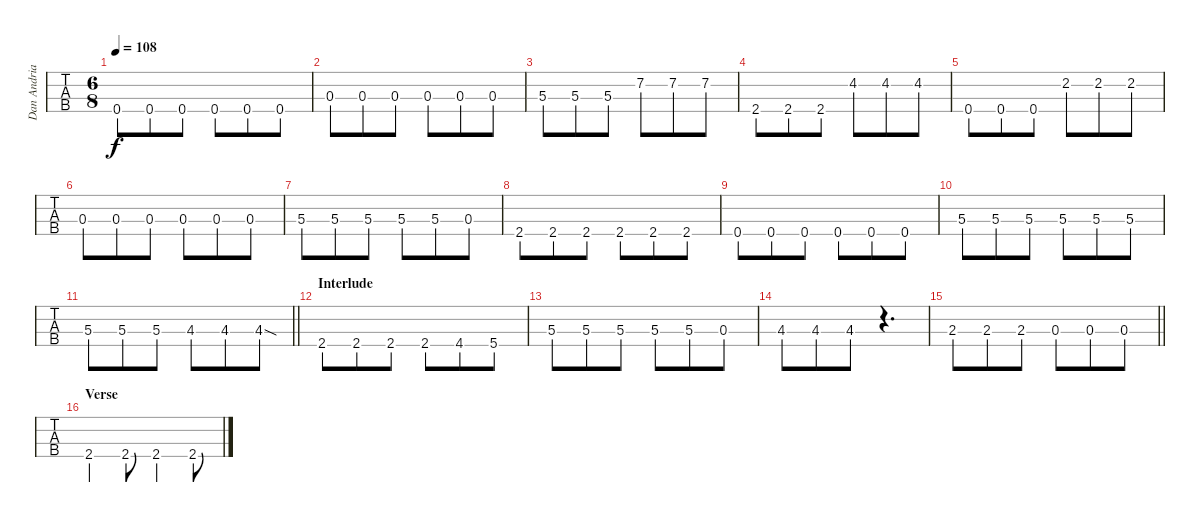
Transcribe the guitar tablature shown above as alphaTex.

\track ("Dan Andriano - Bass" "Dan Andria") {instrument electricbassfinger}
\staff {tabs}
\tuning (G2 D2 A1 E1) {hide}
\ts (6 8)
\tempo 108
\clef f4
\ks a
0.4.8{dy f} 0.4.8 0.4.8 0.4.8 0.4.8 0.4.8 |
0.3.8 0.3.8 0.3.8 0.3.8 0.3.8 0.3.8 |
5.3.8 5.3.8 5.3.8 7.2.8 7.2.8 7.2.8 |
2.4.8 2.4.8 2.4.8 4.2.8 4.2.8 4.2.8 |
0.4.8 0.4.8 0.4.8 2.2.8 2.2.8 2.2.8 |
0.3.8 0.3.8 0.3.8 0.3.8 0.3.8 0.3.8 |
5.3.8 5.3.8 5.3.8 5.3.8 5.3.8 0.3.8 |
2.4.8 2.4.8 2.4.8 2.4.8 2.4.8 2.4.8 |
0.4.8 0.4.8 0.4.8 0.4.8 0.4.8 0.4.8 |
5.3.8 5.3.8 5.3.8 5.3.8 5.3.8 5.3.8 |
\barLineRight lightlight
5.3.8 5.3.8 5.3.8 4.3.8 4.3.8 4.3{sod}.8 |
\section ("" "Interlude")
2.4.8 2.4.8 2.4.8 2.4.8 4.4.8 5.4.8 |
5.3.8 5.3.8 5.3.8 5.3.8 5.3.8 0.3.8 |
4.3.8 4.3.8 4.3.8 r.4{d} |
\barLineRight lightlight
2.3.8 2.3.8 2.3.8 0.3.8 0.3.8 0.3.8 |
\section ("" "Verse")
2.4.4 2.4.8 2.4.4 2.4.8
